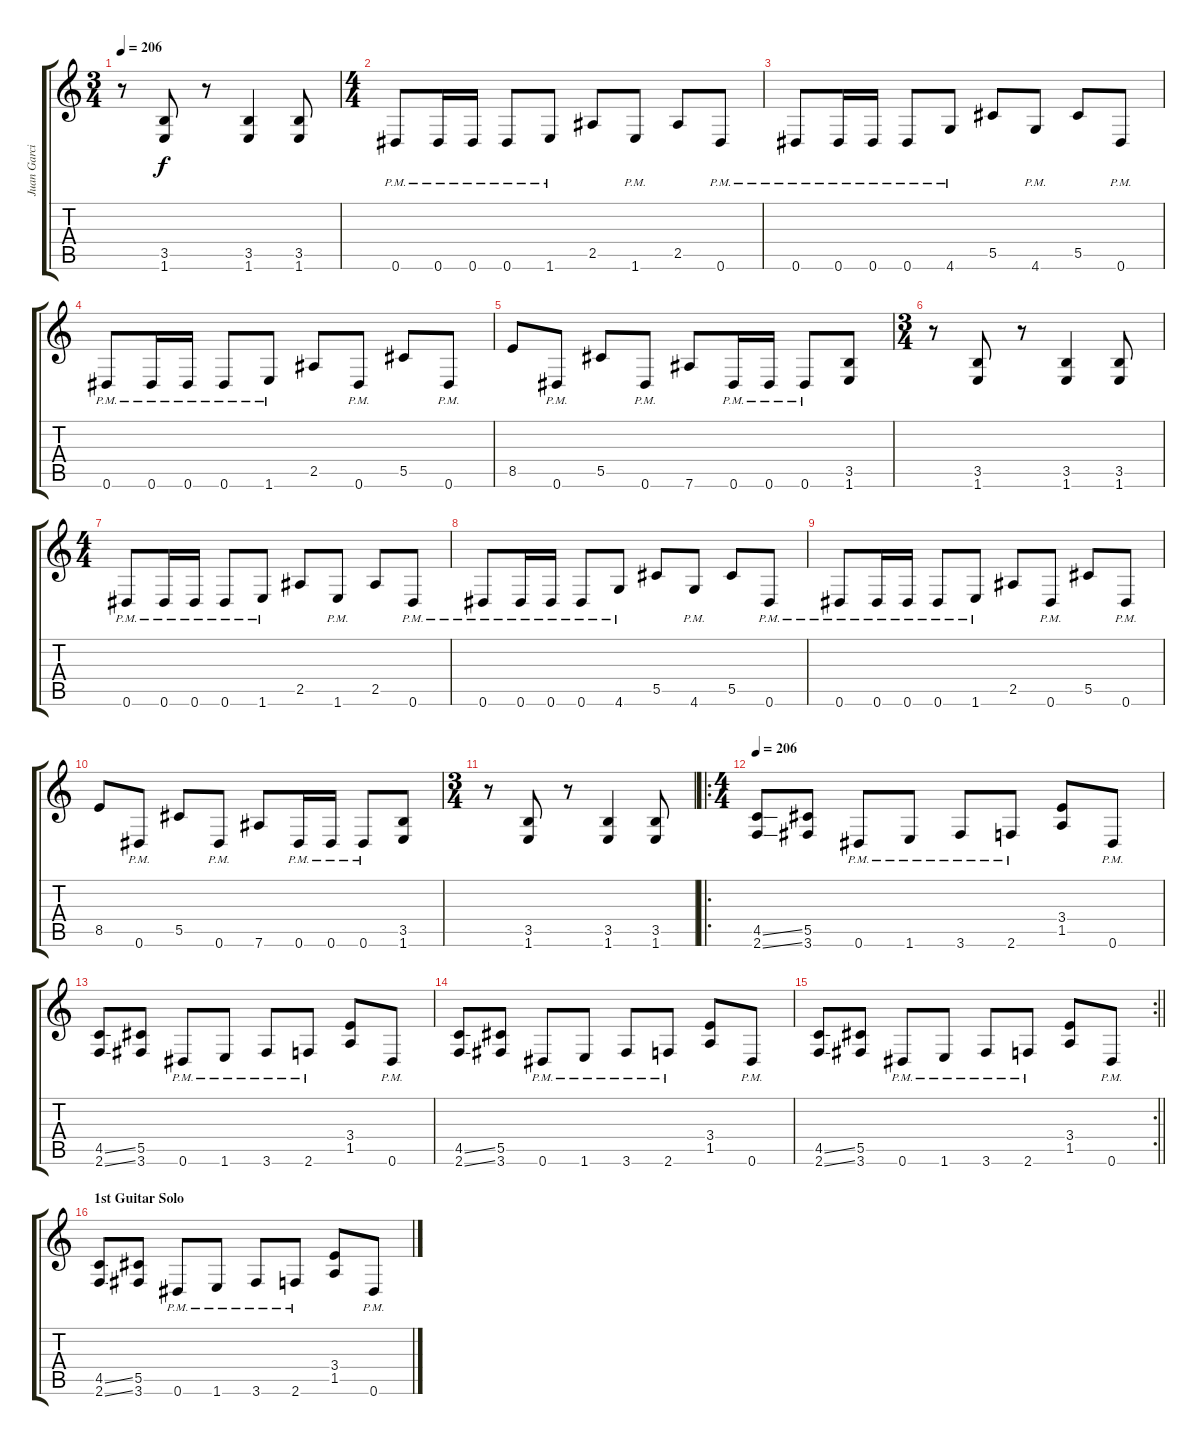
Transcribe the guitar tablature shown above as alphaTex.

\track ("Juan Garcia" "Juan Garci") {instrument distortionguitar}
\staff {score tabs}
\tuning (Eb4 Bb3 Gb3 Db3 Ab2 Eb2) {hide}
\ts (3 4)
\tempo 206
\clef g2
\ks c
r.8{dy f} (3.5 1.6).8 r.8 (3.5 1.6).4 (3.5 1.6).8 |
\ts (4 4)
0.6{pm}.8 0.6{pm}.16 0.6{pm}.16 0.6{pm}.8 1.6{pm}.8 2.5.8 1.6{pm}.8 2.5.8 0.6{pm}.8 |
0.6{pm}.8 0.6{pm}.16 0.6{pm}.16 0.6{pm}.8 4.6{pm}.8 5.5.8 4.6{pm}.8 5.5.8 0.6{pm}.8 |
0.6{pm}.8 0.6{pm}.16 0.6{pm}.16 0.6{pm}.8 1.6{pm}.8 2.5.8 0.6{pm}.8 5.5.8 0.6{pm}.8 |
8.5.8 0.6{pm}.8 5.5.8 0.6{pm}.8 7.6.8 0.6{pm}.16 0.6{pm}.16 0.6{pm}.8 (3.5 1.6).8 |
\ts (3 4)
r.8 (3.5 1.6).8 r.8 (3.5 1.6).4 (3.5 1.6).8 |
\ts (4 4)
0.6{pm}.8 0.6{pm}.16 0.6{pm}.16 0.6{pm}.8 1.6{pm}.8 2.5.8 1.6{pm}.8 2.5.8 0.6{pm}.8 |
0.6{pm}.8 0.6{pm}.16 0.6{pm}.16 0.6{pm}.8 4.6{pm}.8 5.5.8 4.6{pm}.8 5.5.8 0.6{pm}.8 |
0.6{pm}.8 0.6{pm}.16 0.6{pm}.16 0.6{pm}.8 1.6{pm}.8 2.5.8 0.6{pm}.8 5.5.8 0.6{pm}.8 |
8.5.8 0.6{pm}.8 5.5.8 0.6{pm}.8 7.6.8 0.6{pm}.16 0.6{pm}.16 0.6{pm}.8 (3.5 1.6).8 |
\ts (3 4)
r.8 (3.5 1.6).8 r.8 (3.5 1.6).4 (3.5 1.6).8 |
\ro
\ts (4 4)
\tempo 206
(4.5{ss} 2.6{ss}).8 (5.5 3.6).8 0.6{pm}.8 1.6{pm}.8 3.6{pm}.8 2.6{pm}.8 (3.4 1.5).8 0.6{pm}.8 |
(4.5{ss} 2.6{ss}).8 (5.5 3.6).8 0.6{pm}.8 1.6{pm}.8 3.6{pm}.8 2.6{pm}.8 (3.4 1.5).8 0.6{pm}.8 |
(4.5{ss} 2.6{ss}).8 (5.5 3.6).8 0.6{pm}.8 1.6{pm}.8 3.6{pm}.8 2.6{pm}.8 (3.4 1.5).8 0.6{pm}.8 |
\rc 2
\barLineRight lightlight
(4.5{ss} 2.6{ss}).8 (5.5 3.6).8 0.6{pm}.8 1.6{pm}.8 3.6{pm}.8 2.6{pm}.8 (3.4 1.5).8 0.6{pm}.8 |
\section ("" "1st Guitar Solo")
(4.5{ss} 2.6{ss}).8 (5.5 3.6).8 0.6{pm}.8 1.6{pm}.8 3.6{pm}.8 2.6{pm}.8 (3.4 1.5).8 0.6{pm}.8
